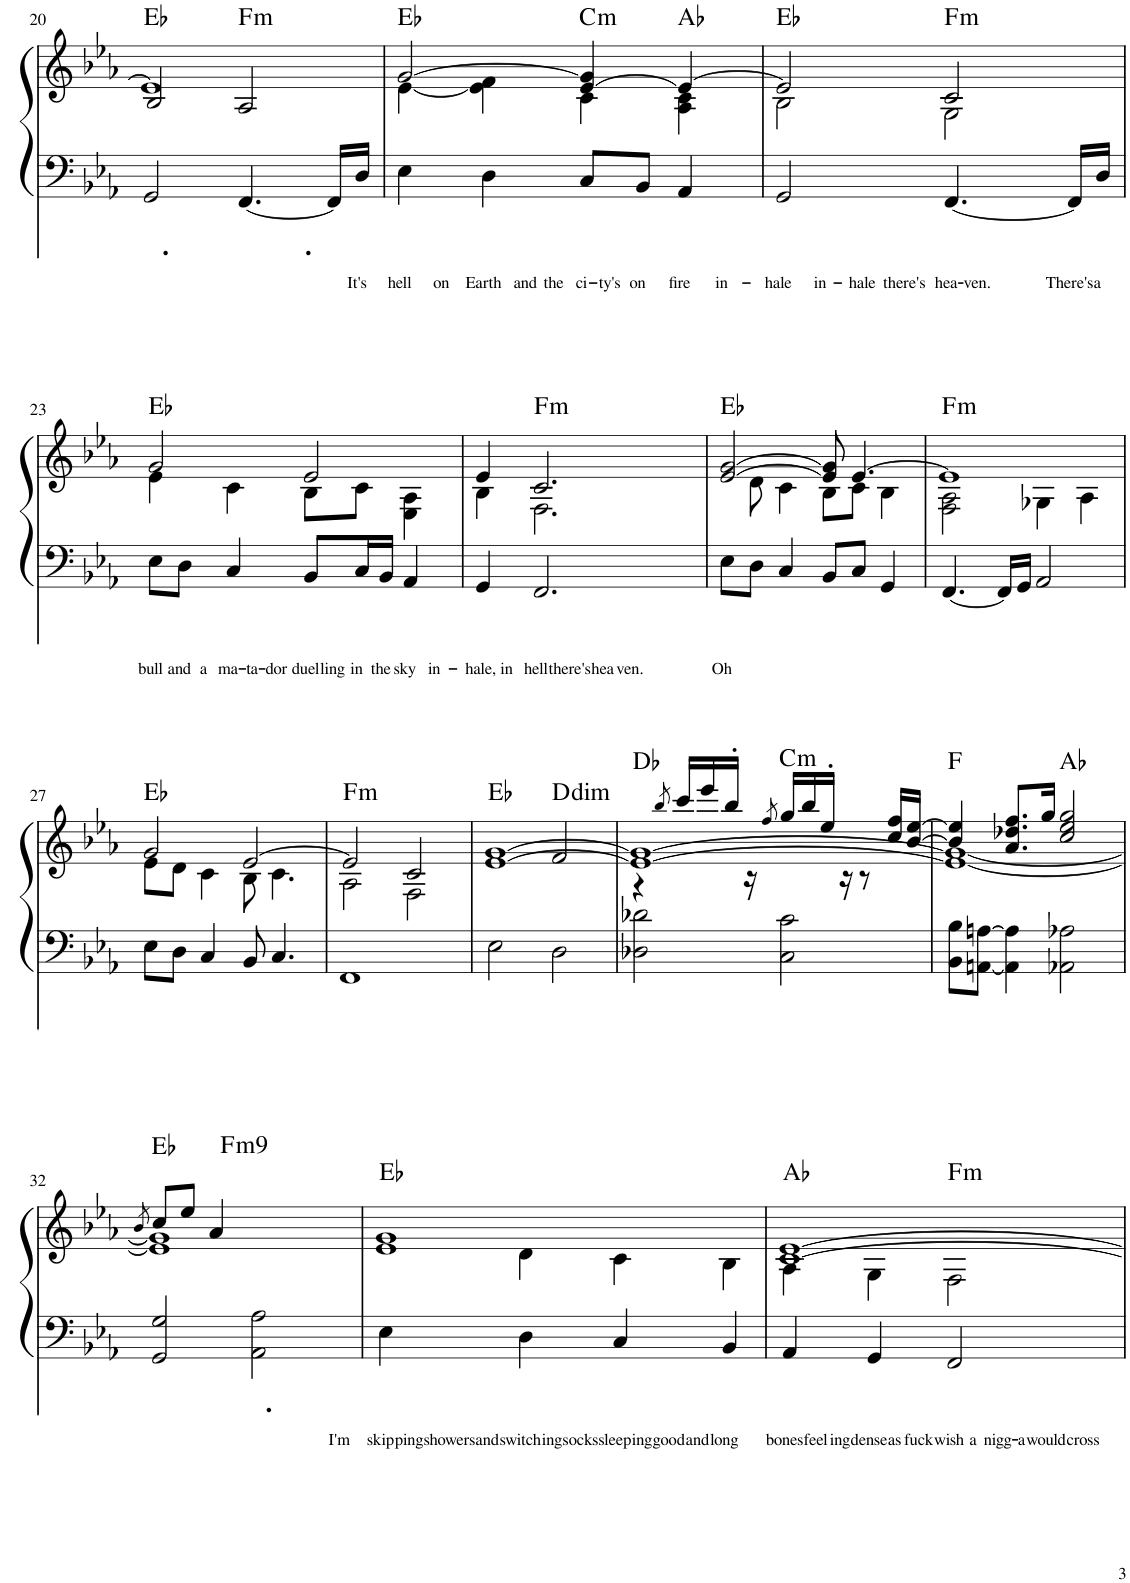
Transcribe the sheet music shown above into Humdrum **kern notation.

**kern	**text	**kern	**kern	**harte
*part2	*part2	*part1	*part1	*part1
*staff3	*staff3	*staff2	*staff1	*
*I"Voice	*	*I"Piano	*	*
*	*	*I'Pno	*	*
!!LO:PB:g=z
*clefG2	*	*clefF4	*clefG2	*
*k[]	*	*k[b-e-a-]	*k[b-e-a-]	*
*M4/4	*	*M4/4	*M4/4	*
=20	=20	=20	=20	=20
*	*	*	*^	*
2.r	.	2GG/	2B-/	1e-]	Eb:maj
!	!	!	!	!	!LO:H:kt=m
.	.	[4.FF/	2A-/	.	F:min
8.r	.	.	.	.	.
.	.	16FF/LL]	.	.	.
!	!LO:LY:b	!	!	!	!
16b-Xi/	It's	16D/JJ	.	.	.
=21	=21	=21	=21	=21	=21
!	!LO:LY:b	!	!	!	!
8b-Xi/L	hell	4E-\	[2g/	[4e-\	Eb:maj
!	!LO:LY:b	!	!	!	!
8b-i/J	on	.	.	.	.
!	!LO:LY:b	!	!	!	!
8b-i/L	Earth	4D\	.	4e-\] 4f\	.
!	!LO:LY:b	!	!	!	!
16b-i/L	and	.	.	.	.
!	!LO:LY:b	!	!	!	!
16b-i/JJ	the	.	.	.	.
!	!LO:LY:b	!	!	!	!LO:H:kt=m
16b-i/LL	ci-	8C/L	[4e-/ 4g/]	4c\	C:min
!	!LO:LY:b	!	!	!	!
16b-i/J	-ty's	.	.	.	.
!	!LO:LY:b	!	!	!	!
8b-i/J	on	8BB-/J	.	.	.
!	!LO:LY:b	!	!	!	!
8b-i/L	fire	4AA-/	4e-/_	4A-\ 4c\	Ab:maj
!	!LO:LY:b	!	!	!	!
8b-i/J	in-	.	.	.	.
=22	=22	=22	=22	=22	=22
!	!LO:LY:b	!	!	!	!
8b-Xi/L	-hale	2GG/	2e-/]	2B-\	Eb:maj
!	!LO:LY:b	!	!	!	!
8b-i/	in-	.	.	.	.
!	!LO:LY:b	!	!	!	!
8b-i/	-hale	.	.	.	.
!	!LO:LY:b	!	!	!	!
8b-i/J	there's	.	.	.	.
!	!LO:LY:b	!	!	!	!LO:H:kt=m
16b-i/KL	hea-	[4.FF/	2c/	2G\	F:min
!	!LO:LY:b	!	!	!	!
8.b-i/J	-ven.	.	.	.	.
8r	.	.	.	.	.
!	!LO:LY:b	!	!	!	!
16b-i/LL	There's	16FF/LL]	.	.	.
!	!LO:LY:b	!	!	!	!
16b-i/JJ	a	16D/JJ	.	.	.
!!LO:LB:g=z	!!
=23	=23	=23	=23	=23	=23
!	!LO:LY:b	!	!	!	!
8b-Xi/L	bull	8E-\L	2g/	4e-\	Eb:maj
!	!LO:LY:b	!	!	!	!
16b-i/L	and	8D\J	.	.	.
!	!LO:LY:b	!	!	!	!
16b-i/JJ	a	.	.	.	.
!	!LO:LY:b	!	!	!	!
16b-i/LL	ma-	4C/	.	4c\	.
!	!LO:LY:b	!	!	!	!
16b-i/J	-ta-	.	.	.	.
!	!LO:LY:b	!	!	!	!
8b-i/J	-dor	.	.	.	.
!	!LO:LY:b	!	!	!	!
16b-i/LL	duel-	8BB-/L	2e-/	8B-\L	.
!	!LO:LY:b	!	!	!	!
16b-i/	-ling	.	.	.	.
!	!LO:LY:b	!	!	!	!
16b-i/	in	16C/L	.	8c\J	.
!	!LO:LY:b	!	!	!	!
16b-i/JJ	the	16BB-/JJ	.	.	.
!	!LO:LY:b	!	!	!	!
8b-i/L	sky	4AA-/	.	4E-\ 4A-\	.
!	!LO:LY:b	!	!	!	!
8b-i/J	in-	.	.	.	.
=24	=24	=24	=24	=24	=24
!	!LO:LY:b	!	!	!	!
8b-Xi/L	-hale,	4GG/	4e-/	4B-\	.
!	!LO:LY:b	!	!	!	!
8b-i/	in	.	.	.	.
!	!LO:LY:b	!	!	!	!LO:H:kt=m
8b-i/	hell	2.FF/	2.c/	2.F\	F:min
!	!LO:LY:b	!	!	!	!
8b-i/J	there's	.	.	.	.
!	!LO:LY:b	!	!	!	!
16b-i/KL	hea-	.	.	.	.
!	!LO:LY:b	!	!	!	!
8.b-i/J	-ven.	.	.	.	.
4r	.	.	.	.	.
=25	=25	=25	=25	=25	=25
!	!LO:LY:b	!	!	!	!
1b-Xi	Oh	8E-\L	[2e-/ [2g/	8ryy	Eb:maj
.	.	8D\J	.	8d\	.
.	.	4C/	.	4c\	.
.	.	8BB-/L	8e-/] 8g/]	8B-\L	.
.	.	8C/J	[4.e-/	8c\J	.
.	.	4GG/	.	4B-\	.
=26	=26	=26	=26	=26	=26
!	!	!	!	!	!LO:H:kt=m
1r	.	[4.FF/	1e-]	2F\ 2A-\	F:min
.	.	16FF/LL]	.	.	.
.	.	16GG/JJ	.	.	.
.	.	2AA-/	.	4G-X\	.
.	.	.	.	4A-\	.
!!LO:LB:g=z	!!
=27	=27	=27	=27	=27	=27
1r	.	8E-\L	2g/	8e-\L	Eb:maj
.	.	8D\J	.	8d\J	.
.	.	4C/	.	4c\	.
.	.	8BB-/	[2e-/	8B-\	.
.	.	4.C/	.	4.c\	.
=28	=28	=28	=28	=28	=28
!	!	!	!	!	!LO:H:kt=m
1r	.	1FF	2e-/]	2A-\	F:min
.	.	.	2c/	2F\	.
=29	=29	=29	=29	=29	=29
1r	.	2E-\	[1e- [1g	2ryy	Eb:maj
!	!	!	!	!	!LO:H:kt=dim
.	.	2D\	.	2f/	D:dim
=30	=30	=30	=30	=30	=30
1r	.	2D-X\ 2d-X\	1e-_ 1g_	4r	Db:maj
.	.	.	.	8qbb-/	.
.	.	.	.	16ccc/LL	.
.	.	.	.	16eee-/	.
.	.	.	.	16bb-'>/JJ	.
.	.	.	.	16r	.
.	.	.	.	8qff/	.
!	!	!	!	!	!LO:H:kt=m
.	.	2C\ 2c\	.	16gg/LL	C:min
.	.	.	.	16bb-/	.
.	.	.	.	16ee-'>/JJ	.
.	.	.	.	16r	.
.	.	.	.	8r	.
.	.	.	.	16cc/ 16ff/LL	.
.	.	.	.	[16b-/ [16ee-/JJ	.
=31	=31	=31	=31	=31	=31
1r	.	8BB-\ 8B-\L	1e-_ 1g_	4b-/] 4ee-/]	F:maj
.	.	[8AAn\ [8An\J	.	.	.
.	.	4AA\] 4A\]	.	8.a-/ 8.dd-X/ 8.ff/L	.
.	.	.	.	16gg/Jk	.
.	.	2AA-X\ 2A-X\	.	2cc/ 2ee-/ 2gg/	Ab:maj
!!LO:LB:g=z	!!
=32	=32	=32	=32	=32	=32
.	.	.	.	8qb-/	.
2r	.	2GG/ 2G/	1e-] 1g]	8cc/L	Eb:maj
.	.	.	.	8ee-/J	.
!	!	!	!	!	!LO:H:kt=m9
.	.	.	.	4a-/	F:min9
4.r	.	2AA-\ 2A-\	.	2ryy	.
16r	.	.	.	.	.
!	!LO:LY:b	!	!	!	!
16b-Xi/	I'm	.	.	.	.
=33	=33	=33	=33	=33	=33
!	!LO:LY:b	!	!	!	!
16b-Xi/LL	skip-	4E-\	1e- 1g	4ryy	Eb:maj
!	!LO:LY:b	!	!	!	!
16b-i/	-ping	.	.	.	.
!	!LO:LY:b	!	!	!	!
16b-i/	showers	.	.	.	.
!	!LO:LY:b	!	!	!	!
16b-i/JJ	and	.	.	.	.
!	!LO:LY:b	!	!	!	!
16b-i/LL	switch-	4D\	.	4d\	.
!	!LO:LY:b	!	!	!	!
16b-i/J	-ing	.	.	.	.
!	!LO:LY:b	!	!	!	!
8b-i/J	socks	.	.	.	.
!	!LO:LY:b	!	!	!	!
16b-i/LL	sleep-	4C/	.	4c\	.
!	!LO:LY:b	!	!	!	!
16b-i/	-ing	.	.	.	.
!	!LO:LY:b	!	!	!	!
16b-i/	good	.	.	.	.
!	!LO:LY:b	!	!	!	!
16b-i/JJ	and	.	.	.	.
!	!LO:LY:b	!	!	!	!
4b-i/	long	4BB-/	.	4B-\	.
=34	=34	=34	=34	=34	=34
!	!LO:LY:b	!	!	!	!
8b-Xi/L	bones	4AA-/	[1c [1e-	4A-\	Ab:maj
!	!LO:LY:b	!	!	!	!
16b-i/L	feel-	.	.	.	.
!	!LO:LY:b	!	!	!	!
16b-i/JJ	-ing	.	.	.	.
!	!LO:LY:b	!	!	!	!
16b-i/LL	dense	4GG/	.	4G\	.
!	!LO:LY:b	!	!	!	!
16b-i/J	as	.	.	.	.
!	!LO:LY:b	!	!	!	!
8b-i/J	fuck	.	.	.	.
!	!LO:LY:b	!	!	!	!LO:H:kt=m
16b-i/LL	wish	2FF/	.	2F\	F:min
!	!LO:LY:b	!	!	!	!
16b-i/	a	.	.	.	.
!	!LO:LY:b	!	!	!	!
32b-i/L	nigg-	.	.	.	.
!	!LO:LY:b	!	!	!	!
32b-i/J	-a	.	.	.	.
!	!LO:LY:b	!	!	!	!
16b-i/JJ	would	.	.	.	.
!	!LO:LY:b	!	!	!	!
4b-i/	cross	.	.	.	.
*	*	*	*v	*v	*
=	=	=	=	=
*-	*-	*-	*-	*-
